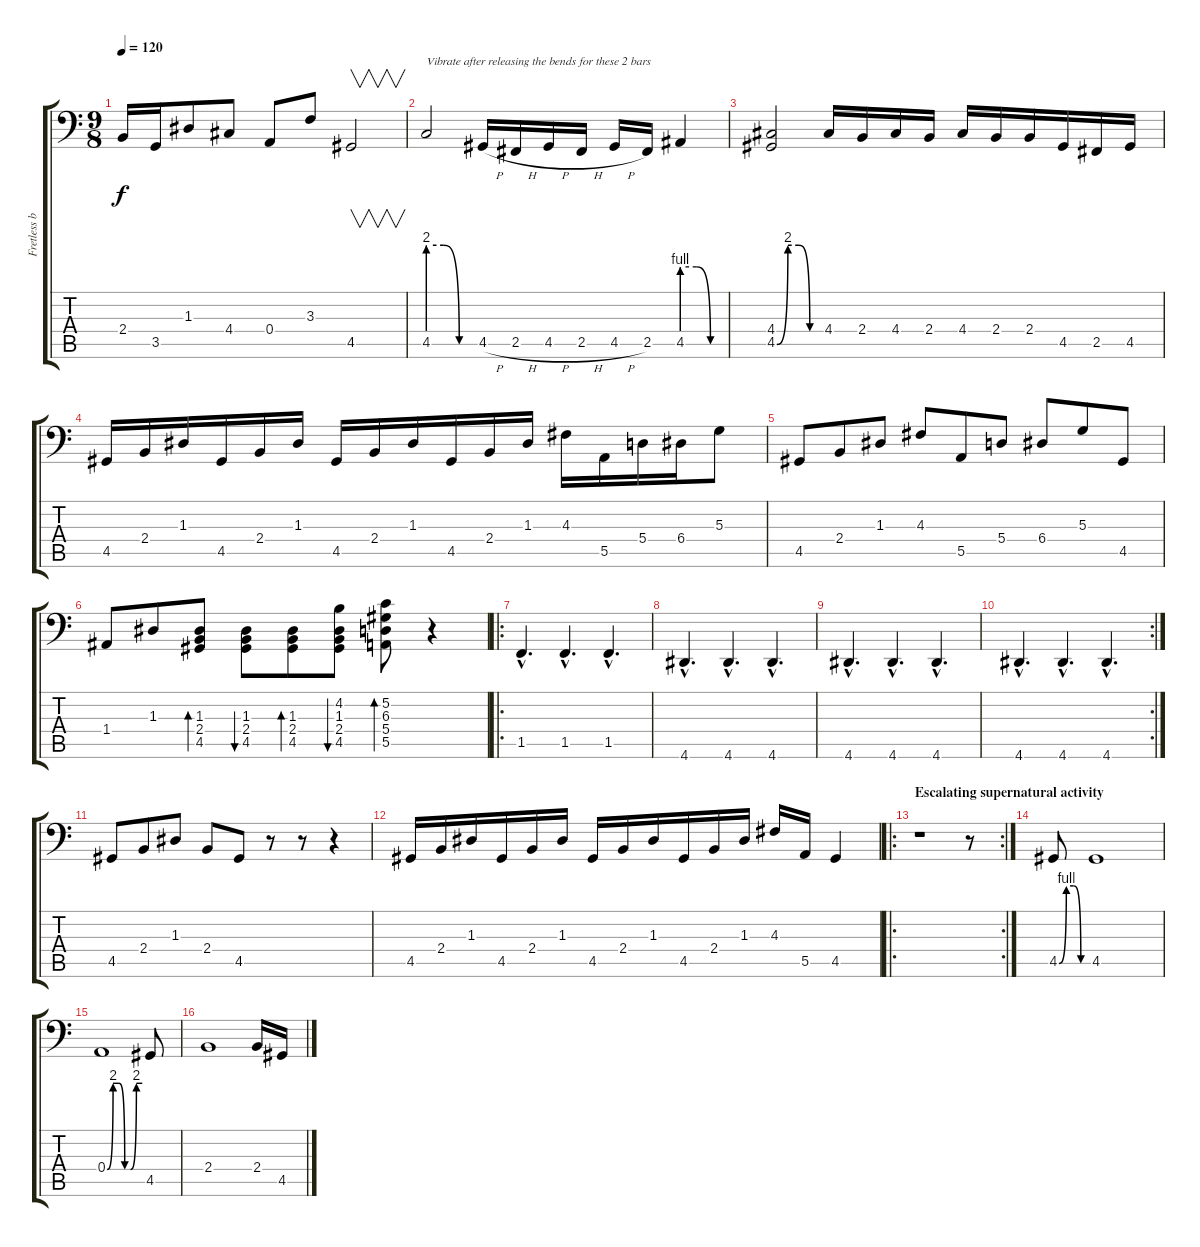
\track ("Fretless bass" "Fretless b") {instrument fretlessbass}
\staff {score tabs}
\tuning (C3 G2 D2 A1 E1 B0) {hide}
\ts (9 8)
\tempo 120
\clef f4
\ks c
2.4.16{dy f} 3.5.16 1.3.8 4.4.8 0.4.8 3.3.8 4.5.2{v} |
4.5{be (custom 0 8 20 8 40 0 60 0)}.2{txt "Vibrate after releasing the bends for these 2 bars"} 4.5{h}.16 2.5{h}.16 4.5{h}.16 2.5{h}.16 4.5{h}.16 2.5.16 4.5{be (custom 0 4 20 4 40 0 60 0)}.4 |
(4.4 4.5{be (custom 0 0 15 8 30 8 45 0 60 0)}).2 4.4.16 2.4.16 4.4.16 2.4.16 4.4.16 2.4.16 2.4.16 4.5.16 2.5.16 4.5.16 |
4.5.16 2.4.16 1.3.16 4.5.16 2.4.16 1.3.16 4.5.16 2.4.16 1.3.16 4.5.16 2.4.16 1.3.16 4.3.16 5.5.16 5.4.16 6.4.16 5.3.8 |
4.5.8 2.4.8 1.3.8 4.3.8 5.5.8 5.4.8 6.4.8 5.3.8 4.5.8 |
1.4.8 1.3.8 (1.3 2.4 4.5).8{bd 60} (1.3 2.4 4.5).8{bu 60} (1.3 2.4 4.5).8{bd 60} (4.2 1.3 2.4 4.5).8{bu 60} (5.2 6.3 5.4 5.5).8{bd 60} r.4 |
\ro
1.5{hac}.4{d} 1.5{hac}.4{d} 1.5{hac}.4{d} |
4.6{hac}.4{d} 4.6{hac}.4{d} 4.6{hac}.4{d} |
4.6{hac}.4{d} 4.6{hac}.4{d} 4.6{hac}.4{d} |
\rc 2
4.6{hac}.4{d} 4.6{hac}.4{d} 4.6{hac}.4{d} |
4.5.8 2.4.8 1.3.8 2.4.8 4.5.8 r.8 r.8 r.4 |
4.5.16 2.4.16 1.3.16 4.5.16 2.4.16 1.3.16 4.5.16 2.4.16 1.3.16 4.5.16 2.4.16 1.3.16 4.3.16 5.5.16 4.5.4 |
\ro
\rc 2
\section ("" "Escalating supernatural activity")
r.1 r.8 |
4.5{be (custom 0 0 15 4 30 4 45 0 60 0)}.8{volume 16} 4.5.1 |
0.4{be (custom 0 0 10 8 20 8 30 0 40 0 50 8 60 8)}.1 4.5.8 |
2.4.1 2.4.16 4.5.16
